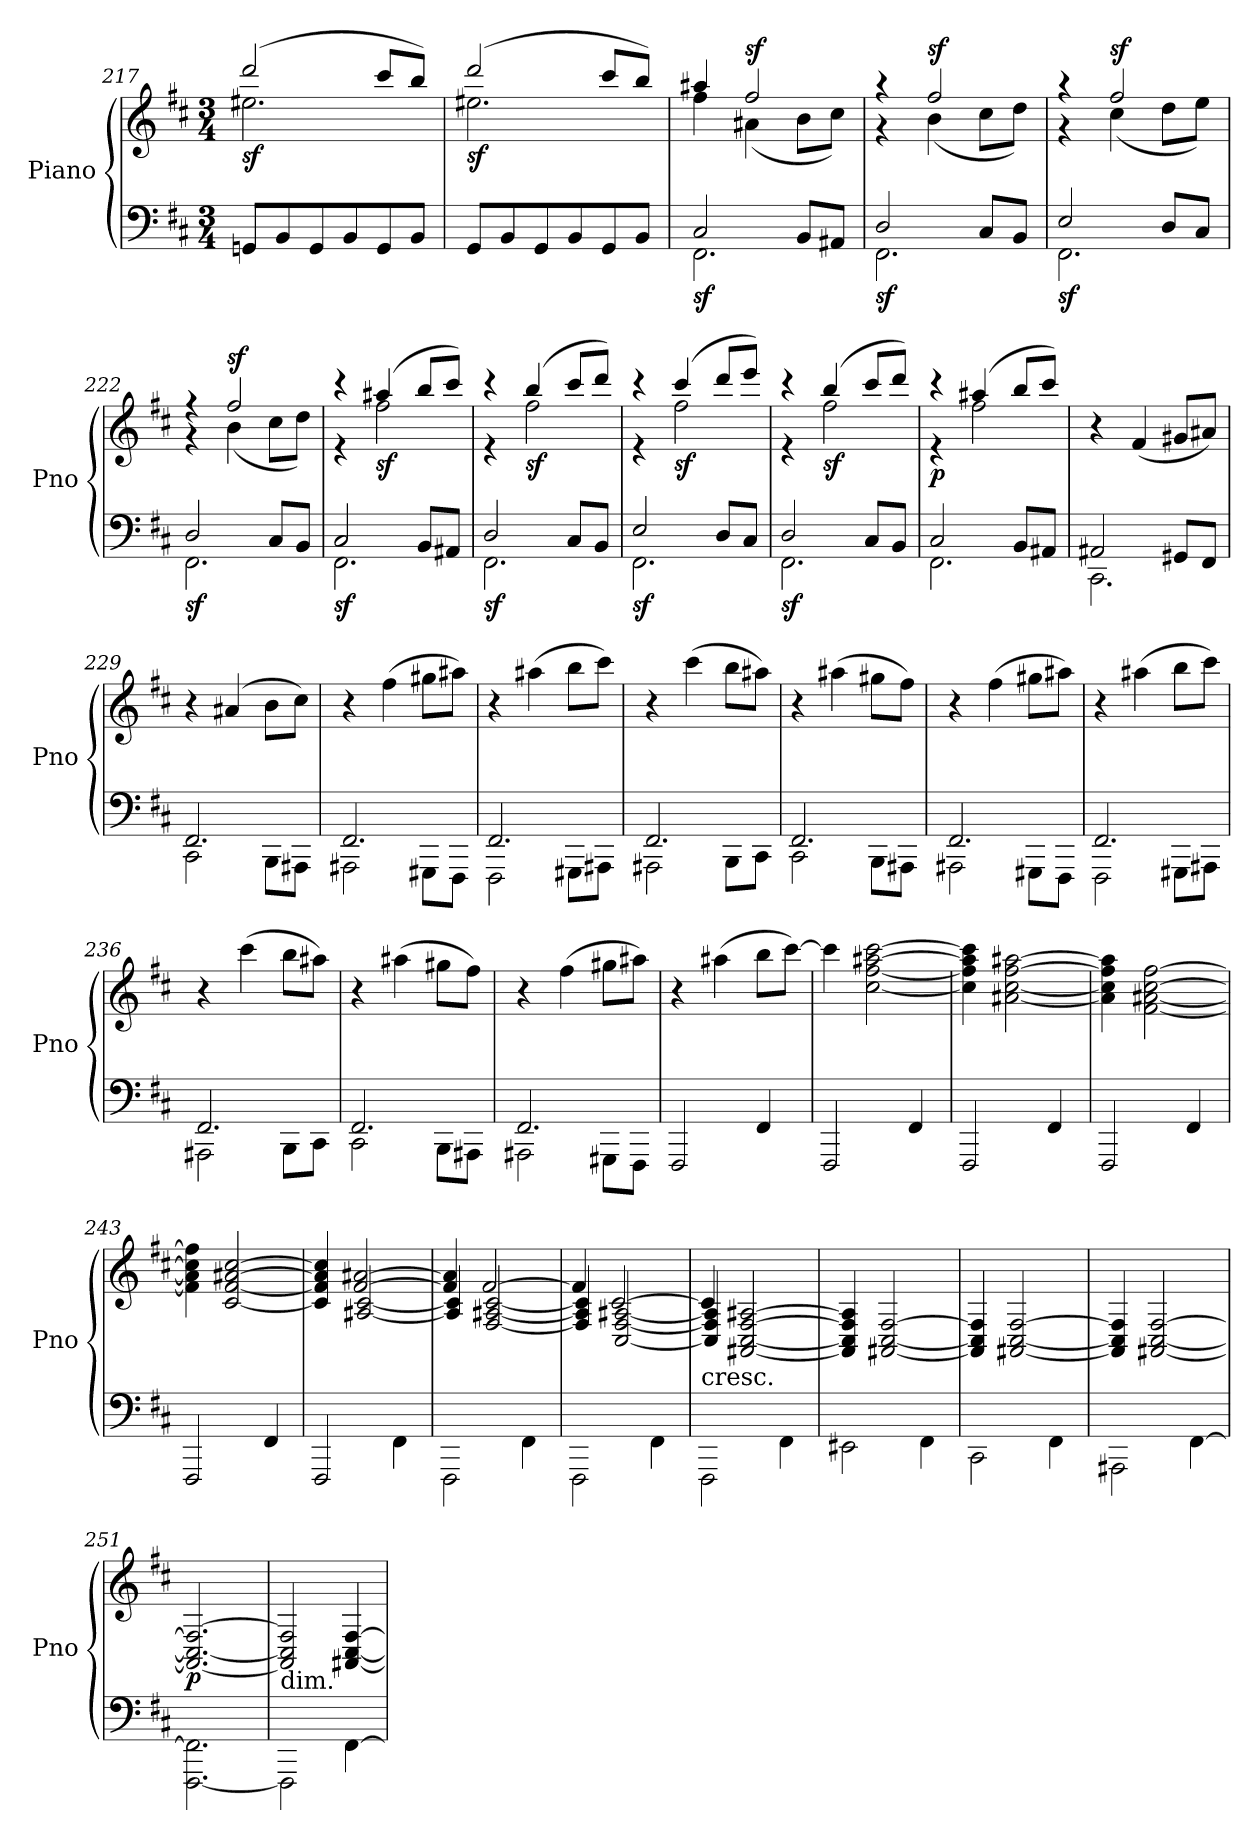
**kern	**kern	**dynam
*part1	*part1	*part1
*staff2	*staff1	*staff1/2
*I"Piano	*	*
*I'Pno	*	*
*clefF4	*clefG2	*
*k[f#c#]	*k[f#c#]	*
*D:	*D:	*
*M3/4	*M3/4	*
=217	=217	=217
*	*^	*
!	!	!	!LO:DY:b
8GGn/L	(>2ddd/	2.ee#X\	sf
8BB/	.	.	.
8GG/	.	.	.
8BB/	.	.	.
8GG/	8ccc#/L	.	.
8BB/J	8bb/J)	.	.
=218	=218	=218	=218
!	!	!	!LO:DY:b
8GG/L	(>2ddd/	2.ee#X\	sf
8BB/	.	.	.
8GG/	.	.	.
8BB/	.	.	.
8GG/	8ccc#/L	.	.
8BB/J	8bb/J)	.	.
=219	=219	=219	=219
*^	*	*	*
!	!	!	!	!LO:DY:b=2
2C#/	2.FF#\	4aa#X/	4ff#\	sf
!	!	!	!	!LO:DY:a
.	.	2ff#/	(<4a#X\	sf
8BB/L	.	.	8b\L	.
8AA#X/J	.	.	8cc#\J)	.
=220	=220	=220	=220	=220
!	!	!	!	!LO:DY:b=2
2D/	2.FF#\	4raa	4rg	sf
!	!	!	!	!LO:DY:a
.	.	2ff#/	(<4b\	sf
8C#/L	.	.	8cc#\L	.
8BB/J	.	.	8dd\J)	.
=221	=221	=221	=221	=221
!	!	!	!	!LO:DY:b=2
2E/	2.FF#\	4raa	4rg	sf
!	!	!	!	!LO:DY:a
.	.	2ff#/	(<4cc#\	sf
8D/L	.	.	8dd\L	.
8C#/J	.	.	8ee\J)	.
=222	=222	=222	=222	=222
!	!	!	!	!LO:DY:b=2
2D/	2.FF#\	4rff	4rg	sf
!	!	!	!	!LO:DY:a
.	.	2ff#/	(<4b\	sf
8C#/L	.	.	8cc#\L	.
8BB/J	.	.	8dd\J)	.
=223	=223	=223	=223	=223
!	!	!	!	!LO:DY:b=2
2C#/	2.FF#\	4rccc	4r	sf
!	!	!	!	!LO:DY:b
.	.	(>4aa#X/	2ff#\	sf
8BB/L	.	8bb/L	.	.
8AA#X/J	.	8ccc#/J)	.	.
=224	=224	=224	=224	=224
!	!	!	!	!LO:DY:b=2
2D/	2.FF#\	4rccc	4r	sf
!	!	!	!	!LO:DY:b
.	.	(>4bb/	2ff#\	sf
8C#/L	.	8ccc#/L	.	.
8BB/J	.	8ddd/J)	.	.
=225	=225	=225	=225	=225
!	!	!	!	!LO:DY:b=2
2E/	2.FF#\	4rccc	4r	sf
!	!	!	!	!LO:DY:b
.	.	(>4ccc#/	2ff#\	sf
8D/L	.	8ddd/L	.	.
8C#/J	.	8eee/J)	.	.
=226	=226	=226	=226	=226
!	!	!	!	!LO:DY:b=2
2D/	2.FF#\	4rccc	4r	sf
!	!	!	!	!LO:DY:b
.	.	(>4bb/	2ff#\	sf
8C#/L	.	8ccc#/L	.	.
8BB/J	.	8ddd/J)	.	.
=227	=227	=227	=227	=227
!	!	!	!	!LO:DY:b
2C#/	2.FF#\	4rccc	4r	p
.	.	(>4aa#X/	2ff#\	.
8BB/L	.	8bb/L	.	.
8AA#X/J	.	8ccc#/J)	.	.
*	*	*v	*v	*
=228	=228	=228	=228
2AA#X/	2.CC#\	4r	.
.	.	(<4f#/	.
8GG#X/L	.	8g#X/L	.
8FF#/J	.	8a#X/J)	.
=229	=229	=229	=229
2.FF#/	2CC#\	4r	.
.	.	(>4a#X/	.
.	8BBB\L	8b\L	.
.	8AAA#X\J	8cc#\J)	.
=230	=230	=230	=230
2.FF#/	2AAA#X\	4r	.
.	.	(>4ff#\	.
.	8GGG#X\L	8gg#X\L	.
.	8FFF#\J	8aa#X\J)	.
=231	=231	=231	=231
2.FF#/	2FFF#\	4r	.
.	.	(>4aa#X\	.
.	8GGG#X\L	8bb\L	.
.	8AAA#X\J	8ccc#\J)	.
=232	=232	=232	=232
2.FF#/	2AAA#X\	4r	.
.	.	(>4ccc#\	.
.	8BBB\L	8bb\L	.
.	8CC#\J	8aa#X\J)	.
=233	=233	=233	=233
2.FF#/	2CC#\	4r	.
.	.	(>4aa#X\	.
.	8BBB\L	8gg#X\L	.
.	8AAA#X\J	8ff#\J)	.
=234	=234	=234	=234
2.FF#/	2AAA#X\	4r	.
.	.	(>4ff#\	.
.	8GGG#X\L	8gg#X\L	.
.	8FFF#\J	8aa#X\J)	.
=235	=235	=235	=235
2.FF#/	2FFF#\	4r	.
.	.	(>4aa#X\	.
.	8GGG#X\L	8bb\L	.
.	8AAA#X\J	8ccc#\J)	.
=236	=236	=236	=236
2.FF#/	2AAA#X\	4r	.
.	.	(>4ccc#\	.
.	8BBB\L	8bb\L	.
.	8CC#\J	8aa#X\J)	.
=237	=237	=237	=237
2.FF#/	2CC#\	4r	.
.	.	(>4aa#X\	.
.	8BBB\L	8gg#X\L	.
.	8AAA#X\J	8ff#\J)	.
=238	=238	=238	=238
2.FF#/	2AAA#X\	4r	.
.	.	(>4ff#\	.
.	8GGG#X\L	8gg#X\L	.
.	8FFF#\J	8aa#X\J)	.
*v	*v	*	*
=239	=239	=239
2FFF#/	4r	.
.	(>4aa#X\	.
4FF#/	8bb\L	.
.	[8ccc#\J)	.
=240	=240	=240
2FFF#/	4ccc#\]	.
.	[2cc#\ [2ff#\ [2aa#X\ [2ccc#\	.
4FF#/	.	.
=241	=241	=241
2FFF#/	4cc#\] 4ff#\] 4aa#\] 4ccc#\]	.
.	[2a#X\ [2cc#\ [2ff#\ [2aa#X\	.
4FF#/	.	.
=242	=242	=242
2FFF#/	4a#\] 4cc#\] 4ff#\] 4aa#\]	.
.	[2f#\ [2a#X\ [2cc#\ [2ff#\	.
4FF#/	.	.
=243	=243	=243
2FFF#/	4f#\] 4a#\] 4cc#\] 4ff#\]	.
.	[2c#/ [2f#/ [2a#X/ [2cc#/	.
4FF#/	.	.
=244	=244	=244
*	*^	*
2FFF#/	4c#/] 4f#/] 4a#/] 4cc#/]	4ryy	.
.	[2f# [2a#X	[2A#X/ [2c#/	.
4FF#\	.	.	.
=245	=245	=245	=245
2FFF#\	4f#] 4a#]	4A#/] 4c#/]	.
.	[2f#	[2F#/ [2A#X/ [2c#/	.
4FF#\	.	.	.
=246	=246	=246	=246
2FFF#\	4f#]	4F#/] 4A#/] 4c#/]	.
.	[2c#	[2C#/ [2F#/ [2A#X/	.
4FF#\	.	.	.
=247	=247	=247	=247
!	!LO:TX:b:t=cresc.	!	!
2FFF#\	4c#]	4C#/] 4F#/] 4A#/]	.
.	[2AA#X/ [2C#/ [2F#/ [2A#X/	2ryy	.
4FF#\	.	.	.
*	*v	*v	*
=248	=248	=248
2EE#X\	4AA#/] 4C#/] 4F#/] 4A#/]	.
.	[2AA#X/ [2C#/ [2F#/	.
4FF#\	.	.
=249	=249	=249
2CC#\	4AA#/] 4C#/] 4F#/]	.
.	[2AA#X/ [2C#/ [2F#/	.
4FF#\	.	.
=250	=250	=250
2AAA#X\	4AA#/] 4C#/] 4F#/]	.
.	[2AA#X/ [2C#/ [2F#/	.
[4FF#\	.	.
=251	=251	=251
!	!	!LO:DY:b
[2.FFF#\ 2.FF#\]	2.AA#/_ 2.C#/_ 2.F#/_	p
=252	=252	=252
!	!LO:TX:b:t=dim.	!
2FFF#\]	2AA#/] 2C#/] 2F#/]	.
[4FF#\	[4AA#X/ [4C#/ [4F#/	.
=	=	=
*-	*-	*-
